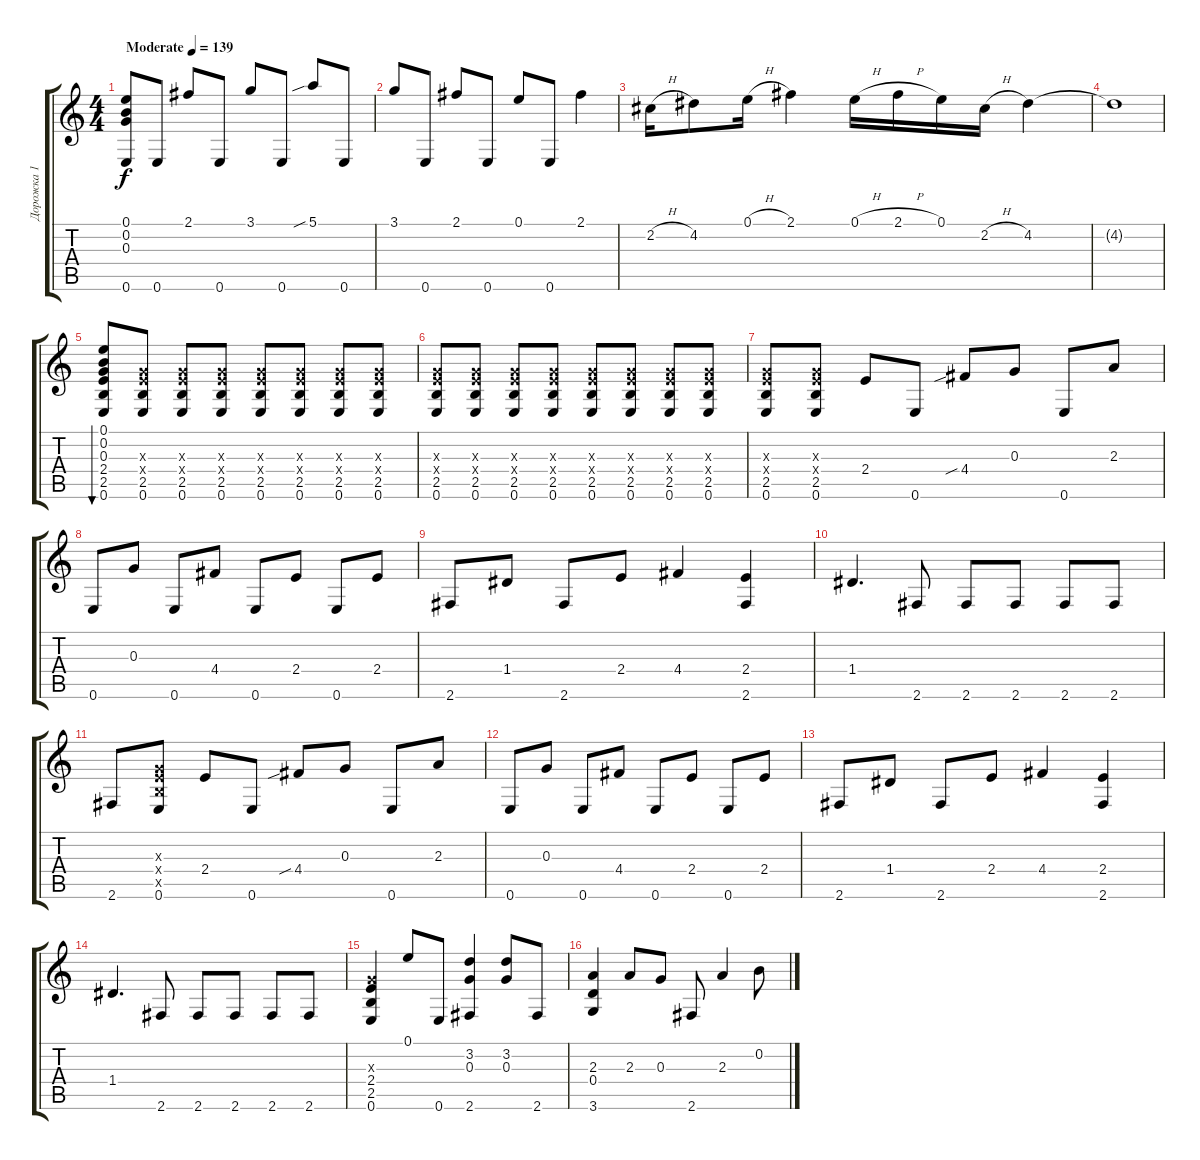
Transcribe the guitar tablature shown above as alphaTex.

\track ("Дорожка 1" "Дорожка 1") {instrument acousticguitarsteel}
\staff {score tabs}
\tuning (E4 B3 G3 D3 A2 E2) {hide}
\ts (4 4)
\tempo (139 "Moderate")
\clef g2
\ks c
(0.1 0.2 0.3 0.6).8{dy f instrument acousticguitarsteel} 0.6.8 2.1.8 0.6.8 3.1.8 0.6.8 5.1{sib}.8 0.6.8 |
3.1.8 0.6.8 2.1.8 0.6.8 0.1.8 0.6.8 2.1.4 |
2.2{h}.16 4.2.8 0.1{h}.16 2.1.4 0.1{h}.16 2.1{h}.16 0.1.16 2.2{h}.16 4.2.4 |
4.2{t}.1 |
(0.1 0.2 0.3 2.4 2.5 0.6).8{bu 60} (0.3{x} 2.4{x} 2.5 0.6).8 (0.3{x} 2.4{x} 2.5 0.6).8 (0.3{x} 2.4{x} 2.5 0.6).8 (0.3{x} 2.4{x} 2.5 0.6).8 (0.3{x} 2.4{x} 2.5 0.6).8 (0.3{x} 2.4{x} 2.5 0.6).8 (0.3{x} 2.4{x} 2.5 0.6).8 |
(0.3{x} 2.4{x} 2.5 0.6).8 (0.3{x} 2.4{x} 2.5 0.6).8 (0.3{x} 2.4{x} 2.5 0.6).8 (0.3{x} 2.4{x} 2.5 0.6).8 (0.3{x} 2.4{x} 2.5 0.6).8 (0.3{x} 2.4{x} 2.5 0.6).8 (0.3{x} 2.4{x} 2.5 0.6).8 (0.3{x} 2.4{x} 2.5 0.6).8 |
(0.3{x} 2.4{x} 2.5 0.6).8 (0.3{x} 2.4{x} 2.5 0.6).8 2.4.8 0.6.8 4.4{sib}.8 0.3.8 0.6.8 2.3.8 |
0.6.8 0.3.8 0.6.8 4.4.8 0.6.8 2.4.8 0.6.8 2.4.8 |
2.6.8 1.4.8 2.6.8 2.4.8 4.4.4 (2.4 2.6).4 |
1.4.4{d} 2.6.8 2.6.8 2.6.8 2.6.8 2.6.8 |
2.6.8 (0.3{x} 2.4{x} 2.5{x} 0.6).8 2.4.8 0.6.8 4.4{sib}.8 0.3.8 0.6.8 2.3.8 |
0.6.8 0.3.8 0.6.8 4.4.8 0.6.8 2.4.8 0.6.8 2.4.8 |
2.6.8 1.4.8 2.6.8 2.4.8 4.4.4 (2.4 2.6).4 |
1.4.4{d} 2.6.8 2.6.8 2.6.8 2.6.8 2.6.8 |
(0.3{x} 2.4 2.5 0.6).4 0.1.8 0.6.8 (3.2 0.3 2.6).4 (3.2 0.3).8 2.6.8 |
(2.3 0.4 3.6).4 2.3.8 0.3.8 2.6.8 2.3.4 0.2.8
